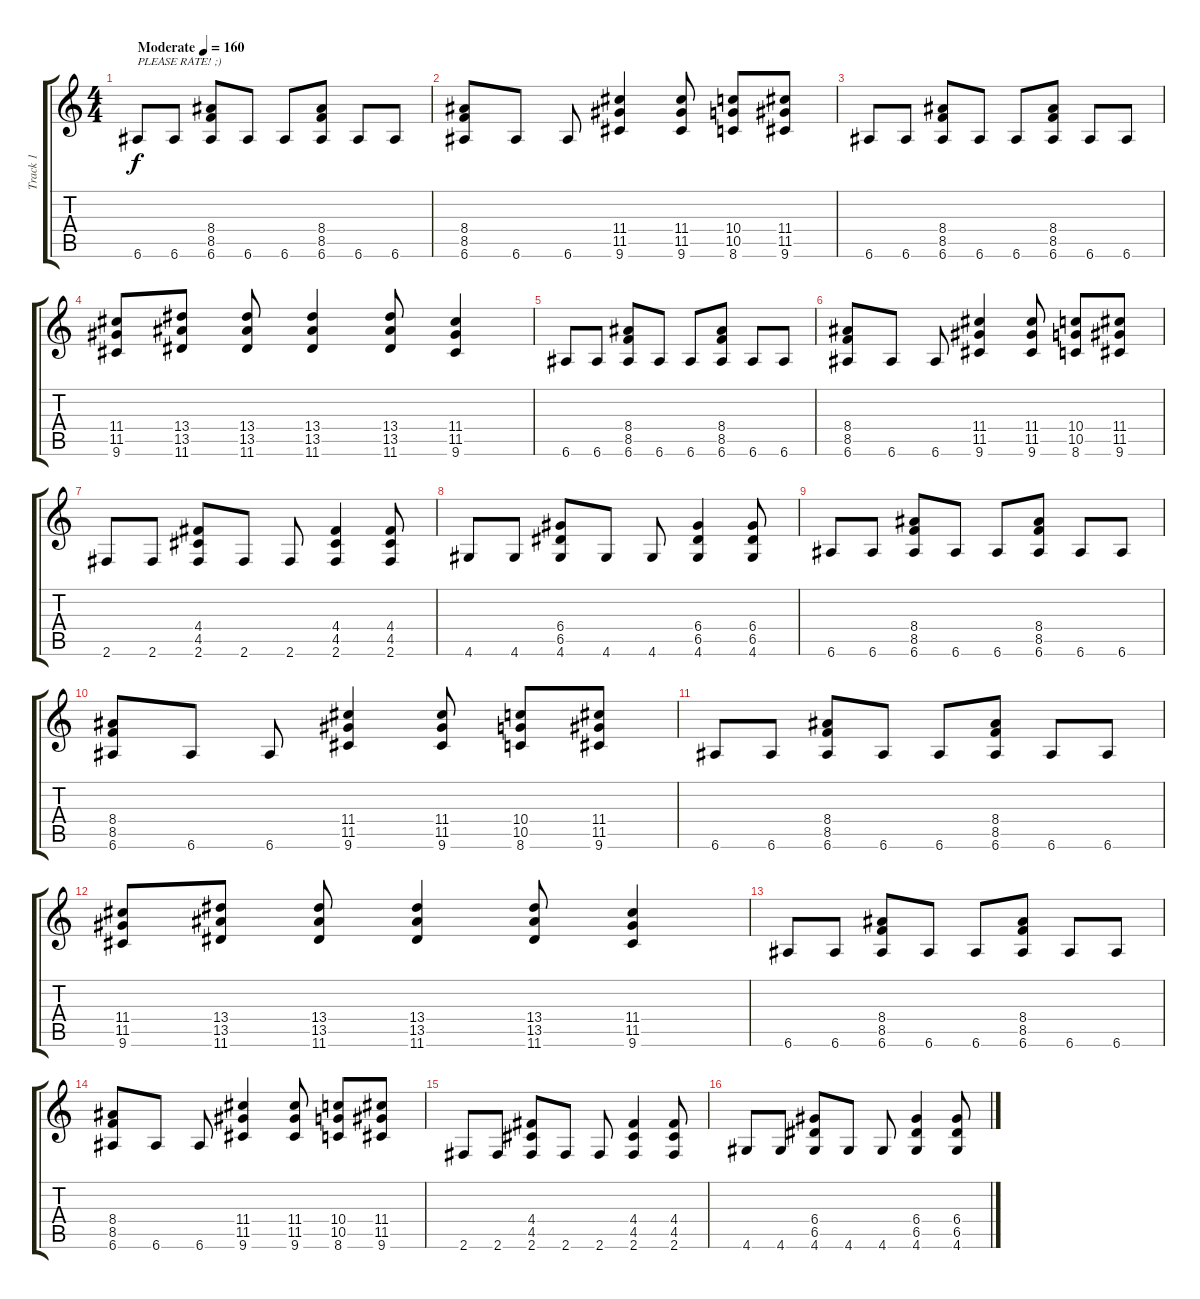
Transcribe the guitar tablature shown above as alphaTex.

\track ("Track 1" "Track 1") {instrument overdrivenguitar}
\staff {score tabs}
\tuning (E4 B3 G3 D3 A2 E2) {hide}
\ts (4 4)
\tempo (160 "Moderate")
\clef g2
\ks c
6.6.8{txt "PLEASE RATE! ;)" dy f instrument overdrivenguitar} 6.6.8 (8.4 8.5 6.6).8 6.6.8 6.6.8 (8.4 8.5 6.6).8 6.6.8 6.6.8 |
(8.4 8.5 6.6).8 6.6.8 6.6.8 (11.4 11.5 9.6).4 (11.4 11.5 9.6).8 (10.4 10.5 8.6).8 (11.4 11.5 9.6).8 |
6.6.8 6.6.8 (8.4 8.5 6.6).8 6.6.8 6.6.8 (8.4 8.5 6.6).8 6.6.8 6.6.8 |
(11.4 11.5 9.6).8 (13.4 13.5 11.6).8 (13.4 13.5 11.6).8 (13.4 13.5 11.6).4 (13.4 13.5 11.6).8 (11.4 11.5 9.6).4 |
6.6.8 6.6.8 (8.4 8.5 6.6).8 6.6.8 6.6.8 (8.4 8.5 6.6).8 6.6.8 6.6.8 |
(8.4 8.5 6.6).8 6.6.8 6.6.8 (11.4 11.5 9.6).4 (11.4 11.5 9.6).8 (10.4 10.5 8.6).8 (11.4 11.5 9.6).8 |
2.6.8 2.6.8 (4.4 4.5 2.6).8 2.6.8 2.6.8 (4.4 4.5 2.6).4 (4.4 4.5 2.6).8 |
4.6.8 4.6.8 (6.4 6.5 4.6).8 4.6.8 4.6.8 (6.4 6.5 4.6).4 (6.4 6.5 4.6).8 |
6.6.8 6.6.8 (8.4 8.5 6.6).8 6.6.8 6.6.8 (8.4 8.5 6.6).8 6.6.8 6.6.8 |
(8.4 8.5 6.6).8 6.6.8 6.6.8 (11.4 11.5 9.6).4 (11.4 11.5 9.6).8 (10.4 10.5 8.6).8 (11.4 11.5 9.6).8 |
6.6.8 6.6.8 (8.4 8.5 6.6).8 6.6.8 6.6.8 (8.4 8.5 6.6).8 6.6.8 6.6.8 |
(11.4 11.5 9.6).8 (13.4 13.5 11.6).8 (13.4 13.5 11.6).8 (13.4 13.5 11.6).4 (13.4 13.5 11.6).8 (11.4 11.5 9.6).4 |
6.6.8 6.6.8 (8.4 8.5 6.6).8 6.6.8 6.6.8 (8.4 8.5 6.6).8 6.6.8 6.6.8 |
(8.4 8.5 6.6).8 6.6.8 6.6.8 (11.4 11.5 9.6).4 (11.4 11.5 9.6).8 (10.4 10.5 8.6).8 (11.4 11.5 9.6).8 |
2.6.8 2.6.8 (4.4 4.5 2.6).8 2.6.8 2.6.8 (4.4 4.5 2.6).4 (4.4 4.5 2.6).8 |
4.6.8 4.6.8 (6.4 6.5 4.6).8 4.6.8 4.6.8 (6.4 6.5 4.6).4 (6.4 6.5 4.6).8
